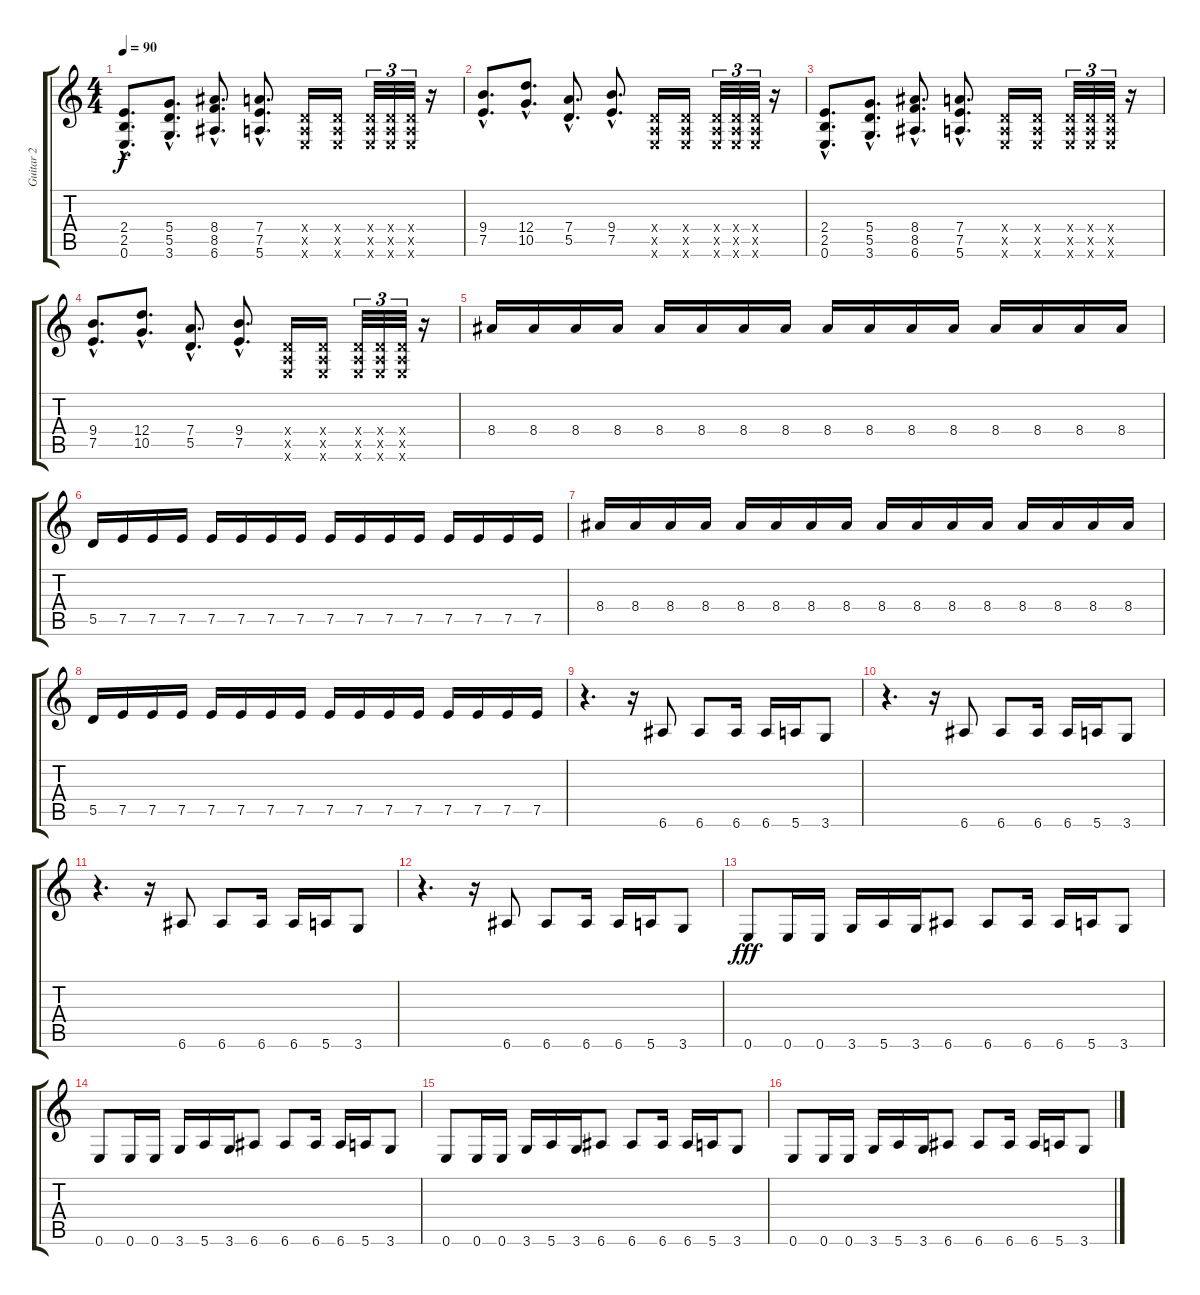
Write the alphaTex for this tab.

\track ("Guitar 2" "Guitar 2") {instrument distortionguitar}
\staff {score tabs}
\tuning (E4 B3 G3 D3 A2 E2) {hide}
\ts (4 4)
\tempo 90
\clef g2
\ks c
(2.4{hac} 2.5{hac} 0.6{hac}).8{d dy f} (5.4{hac} 5.5{hac} 3.6{hac}).8{d} (8.4{hac} 8.5{hac} 6.6{hac}).8{d} (7.4{hac} 7.5{hac} 5.6{hac}).8{d} (0.4{x} 0.5{x} 0.6{x}).16 (0.4{x} 0.5{x} 0.6{x}).16 (0.4{x} 0.5{x} 0.6{x}).32{tu (3 2)} (0.4{x} 0.5{x} 0.6{x}).32{tu (3 2)} (0.4{x} 0.5{x} 0.6{x}).32{tu (3 2)} r.16 |
(9.4{hac} 7.5{hac}).8{d} (12.4{hac} 10.5{hac}).8{d} (7.4{hac} 5.5{hac}).8{d} (9.4{hac} 7.5{hac}).8{d} (0.4{x} 0.5{x} 0.6{x}).16 (0.4{x} 0.5{x} 0.6{x}).16 (0.4{x} 0.5{x} 0.6{x}).32{tu (3 2)} (0.4{x} 0.5{x} 0.6{x}).32{tu (3 2)} (0.4{x} 0.5{x} 0.6{x}).32{tu (3 2)} r.16 |
(2.4{hac} 2.5{hac} 0.6{hac}).8{d} (5.4{hac} 5.5{hac} 3.6{hac}).8{d} (8.4{hac} 8.5{hac} 6.6{hac}).8{d} (7.4{hac} 7.5{hac} 5.6{hac}).8{d} (0.4{x} 0.5{x} 0.6{x}).16 (0.4{x} 0.5{x} 0.6{x}).16 (0.4{x} 0.5{x} 0.6{x}).32{tu (3 2)} (0.4{x} 0.5{x} 0.6{x}).32{tu (3 2)} (0.4{x} 0.5{x} 0.6{x}).32{tu (3 2)} r.16 |
(9.4{hac} 7.5{hac}).8{d} (12.4{hac} 10.5{hac}).8{d} (7.4{hac} 5.5{hac}).8{d} (9.4{hac} 7.5{hac}).8{d} (0.4{x} 0.5{x} 0.6{x}).16 (0.4{x} 0.5{x} 0.6{x}).16 (0.4{x} 0.5{x} 0.6{x}).32{tu (3 2)} (0.4{x} 0.5{x} 0.6{x}).32{tu (3 2)} (0.4{x} 0.5{x} 0.6{x}).32{tu (3 2)} r.16 |
8.4.16 8.4.16 8.4.16 8.4.16 8.4.16 8.4.16 8.4.16 8.4.16 8.4.16 8.4.16 8.4.16 8.4.16 8.4.16 8.4.16 8.4.16 8.4.16 |
5.5.16 7.5.16 7.5.16 7.5.16 7.5.16 7.5.16 7.5.16 7.5.16 7.5.16 7.5.16 7.5.16 7.5.16 7.5.16 7.5.16 7.5.16 7.5.16 |
8.4.16 8.4.16 8.4.16 8.4.16 8.4.16 8.4.16 8.4.16 8.4.16 8.4.16 8.4.16 8.4.16 8.4.16 8.4.16 8.4.16 8.4.16 8.4.16 |
5.5.16 7.5.16 7.5.16 7.5.16 7.5.16 7.5.16 7.5.16 7.5.16 7.5.16 7.5.16 7.5.16 7.5.16 7.5.16 7.5.16 7.5.16 7.5.16 |
r.4{d} r.16 6.6.8 6.6.8 6.6.16 6.6.16 5.6.16 3.6.8 |
r.4{d} r.16 6.6.8 6.6.8 6.6.16 6.6.16 5.6.16 3.6.8 |
r.4{d} r.16 6.6.8 6.6.8 6.6.16 6.6.16 5.6.16 3.6.8 |
r.4{d} r.16 6.6.8 6.6.8 6.6.16 6.6.16 5.6.16 3.6.8 |
0.6.8{dy fff} 0.6.16 0.6.16 3.6.16 5.6.16 3.6.16 6.6.8 6.6.8 6.6.16 6.6.16 5.6.16 3.6.8 |
0.6.8 0.6.16 0.6.16 3.6.16 5.6.16 3.6.16 6.6.8 6.6.8 6.6.16 6.6.16 5.6.16 3.6.8 |
0.6.8 0.6.16 0.6.16 3.6.16 5.6.16 3.6.16 6.6.8 6.6.8 6.6.16 6.6.16 5.6.16 3.6.8 |
0.6.8 0.6.16 0.6.16 3.6.16 5.6.16 3.6.16 6.6.8 6.6.8 6.6.16 6.6.16 5.6.16 3.6.8
